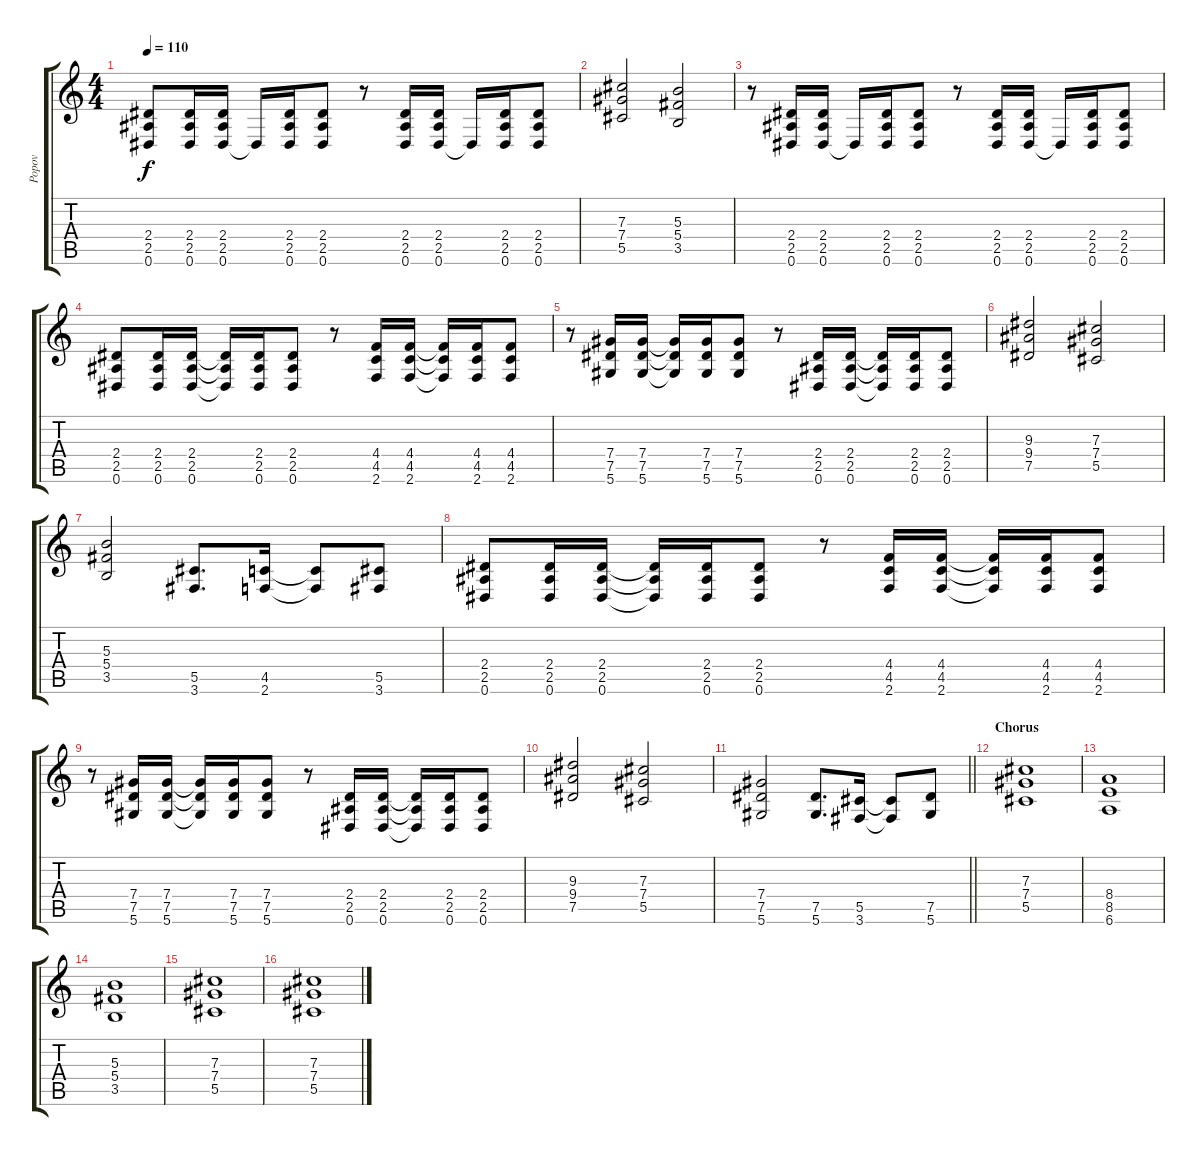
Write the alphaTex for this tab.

\track ("Popov" "Popov") {instrument distortionguitar}
\staff {score tabs}
\tuning (Eb4 Bb3 Gb3 Db3 Ab2 Eb2) {hide}
\ts (4 4)
\tempo 110
\clef g2
\ks c
(2.4 2.5 0.6).8{dy f} (2.4 2.5 0.6).16 (2.4 2.5 0.6).16 0.6{t}.16 (2.4 2.5 0.6).16 (2.4 2.5 0.6).8 r.8 (2.4 2.5 0.6).16 (2.4 2.5 0.6).16 0.6{t}.16 (2.4 2.5 0.6).16 (2.4 2.5 0.6).8 |
(7.3 7.4 5.5).2 (5.3 5.4 3.5).2 |
r.8 (2.4 2.5 0.6).16 (2.4 2.5 0.6).16 0.6{t}.16 (2.4 2.5 0.6).16 (2.4 2.5 0.6).8 r.8 (2.4 2.5 0.6).16 (2.4 2.5 0.6).16 0.6{t}.16 (2.4 2.5 0.6).16 (2.4 2.5 0.6).8 |
(2.4 2.5 0.6).8 (2.4 2.5 0.6).16 (2.4 2.5 0.6).16 (2.4{t} 2.5{t} 0.6{t}).16 (2.4 2.5 0.6).16 (2.4 2.5 0.6).8 r.8 (4.4 4.5 2.6).16 (4.4 4.5 2.6).16 (4.4{t} 4.5{t} 2.6{t}).16 (4.4 4.5 2.6).16 (4.4 4.5 2.6).8 |
r.8 (7.4 7.5 5.6).16 (7.4 7.5 5.6).16 (7.4{t} 7.5{t} 5.6{t}).16 (7.4 7.5 5.6).16 (7.4 7.5 5.6).8 r.8 (2.4 2.5 0.6).16 (2.4 2.5 0.6).16 (2.4{t} 2.5{t} 0.6{t}).16 (2.4 2.5 0.6).16 (2.4 2.5 0.6).8 |
(9.3 9.4 7.5).2 (7.3 7.4 5.5).2 |
(5.3 5.4 3.5).2 (5.5 3.6).8{d} (4.5 2.6).16 (4.5{t} 2.6{t}).8 (5.5 3.6).8 |
(2.4 2.5 0.6).8 (2.4 2.5 0.6).16 (2.4 2.5 0.6).16 (2.4{t} 2.5{t} 0.6{t}).16 (2.4 2.5 0.6).16 (2.4 2.5 0.6).8 r.8 (4.4 4.5 2.6).16 (4.4 4.5 2.6).16 (4.4{t} 4.5{t} 2.6{t}).16 (4.4 4.5 2.6).16 (4.4 4.5 2.6).8 |
r.8 (7.4 7.5 5.6).16 (7.4 7.5 5.6).16 (7.4{t} 7.5{t} 5.6{t}).16 (7.4 7.5 5.6).16 (7.4 7.5 5.6).8 r.8 (2.4 2.5 0.6).16 (2.4 2.5 0.6).16 (2.4{t} 2.5{t} 0.6{t}).16 (2.4 2.5 0.6).16 (2.4 2.5 0.6).8 |
(9.3 9.4 7.5).2 (7.3 7.4 5.5).2 |
\barLineRight lightlight
(7.4 7.5 5.6).2 (7.5 5.6).8{d} (5.5 3.6).16 (5.5{t} 3.6{t}).8 (7.5 5.6).8 |
\section ("" "Chorus")
(7.3 7.4 5.5).1 |
(8.4 8.5 6.6).1 |
(5.3 5.4 3.5).1 |
(7.3 7.4 5.5).1 |
(7.3 7.4 5.5).1
